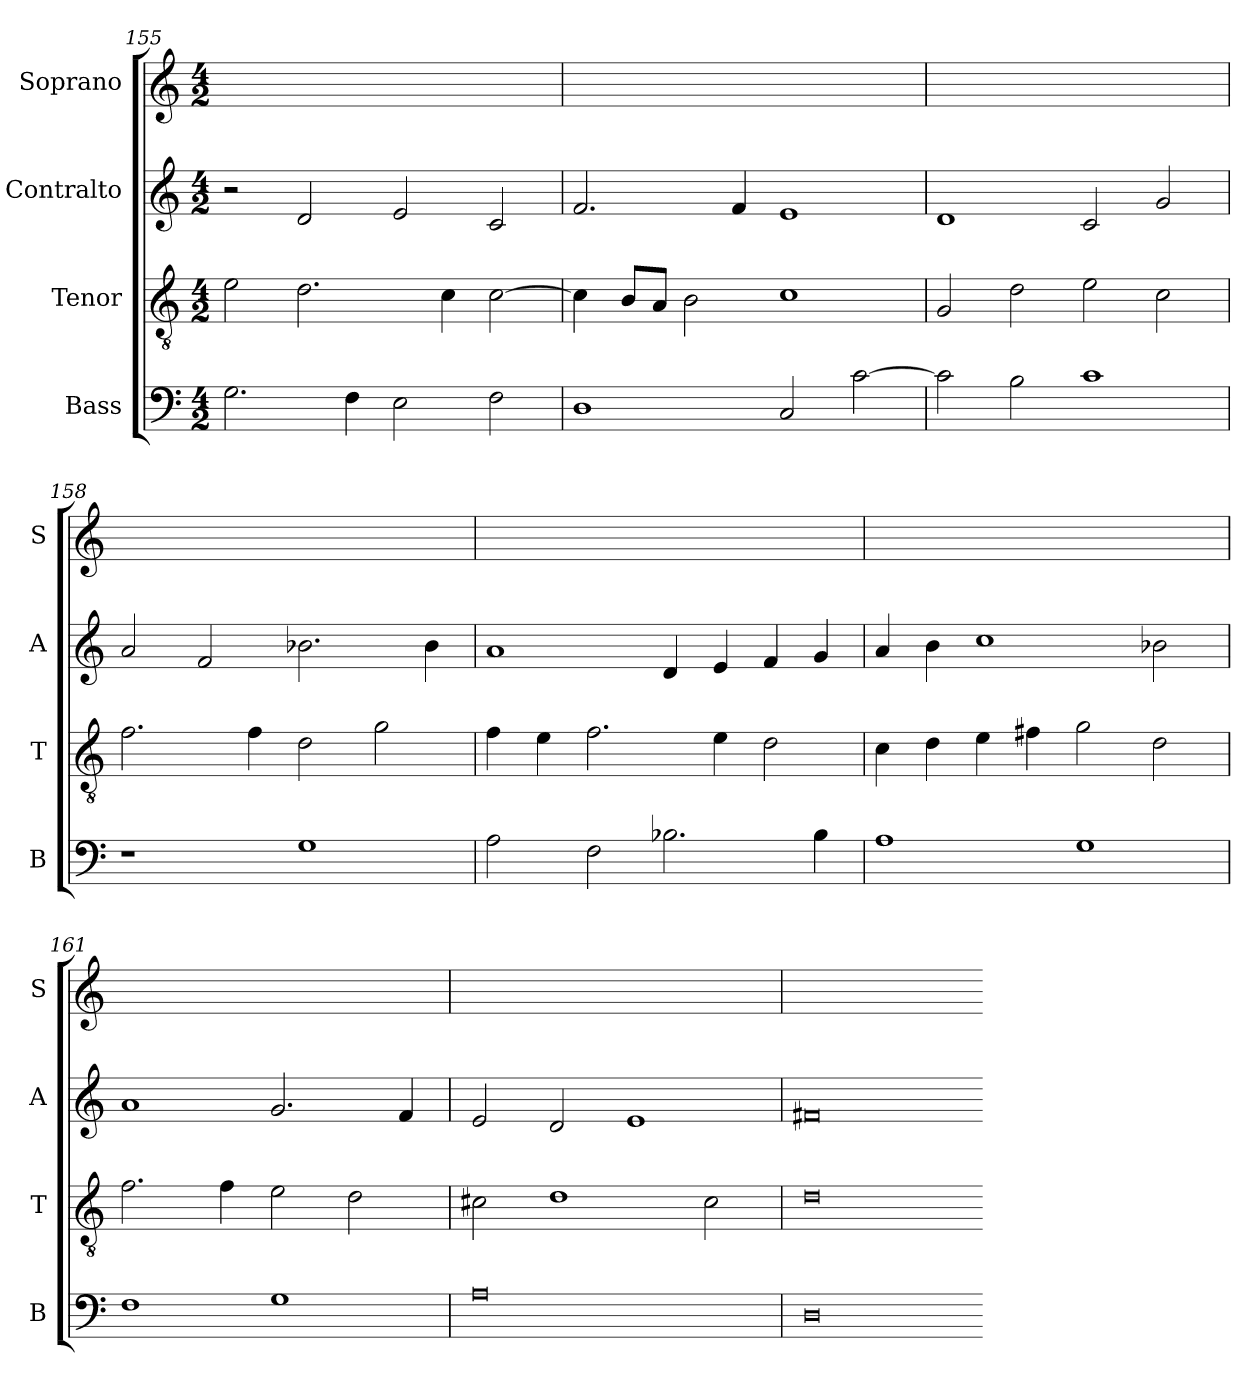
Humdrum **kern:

**kern	**kern	**kern	**kern
*part4	*part3	*part2	*part1
*staff4	*staff3	*staff2	*staff1
*I"Bass	*I"Tenor	*I"Contralto	*I"Soprano
*I'B	*I'T	*I'A	*I'S
*clefF4	*clefGv2	*clefG2	*clefG2
*k[]	*k[]	*k[]	*k[]
*M4/2	*M4/2	*M4/2	*M4/2
=155	=155	=155	=155
2.G	2e	2r	0ryy
.	2.d	2d	.
4F	.	.	.
2E	.	2e	.
.	4c	.	.
2F	[2c	2c	.
=156	=156	=156	=156
1D	4c]	2.f	0ryy
.	8B/L	.	.
.	8A/J	.	.
.	2B	.	.
.	.	4f	.
2C	1c	1e	.
[2c	.	.	.
=157	=157	=157	=157
2c]	2G	1d	0ryy
2B	2d	.	.
1c	2e	2c	.
.	2c	2g	.
=158	=158	=158	=158
1r	2.f	2a	0ryy
.	.	2f	.
.	4f	.	.
1G	2d	2.b-X	.
.	2g	.	.
.	.	4b-	.
=159	=159	=159	=159
2A	4f	1a	0ryy
.	4e	.	.
2F	2.f	.	.
2.B-X	.	4d	.
.	4e	4e	.
.	2d	4f	.
4B-	.	4g	.
=160	=160	=160	=160
1A	4c	4a	0ryy
.	4d	4b	.
.	4e	1cc	.
.	4f#X	.	.
1G	2g	.	.
.	2d	2b-X	.
=161	=161	=161	=161
1F	2.f	1a	0ryy
.	4f	.	.
1G	2e	2.g	.
.	2d	.	.
.	.	4f	.
=162	=162	=162	=162
0A	2c#X	2e	0ryy
.	1d	2d	.
.	.	1e	.
.	2c#	.	.
=163	=163	=163	=163
0D	0d	0f#X	0ryy
=-	=-	=-	=-
*-	*-	*-	*-
